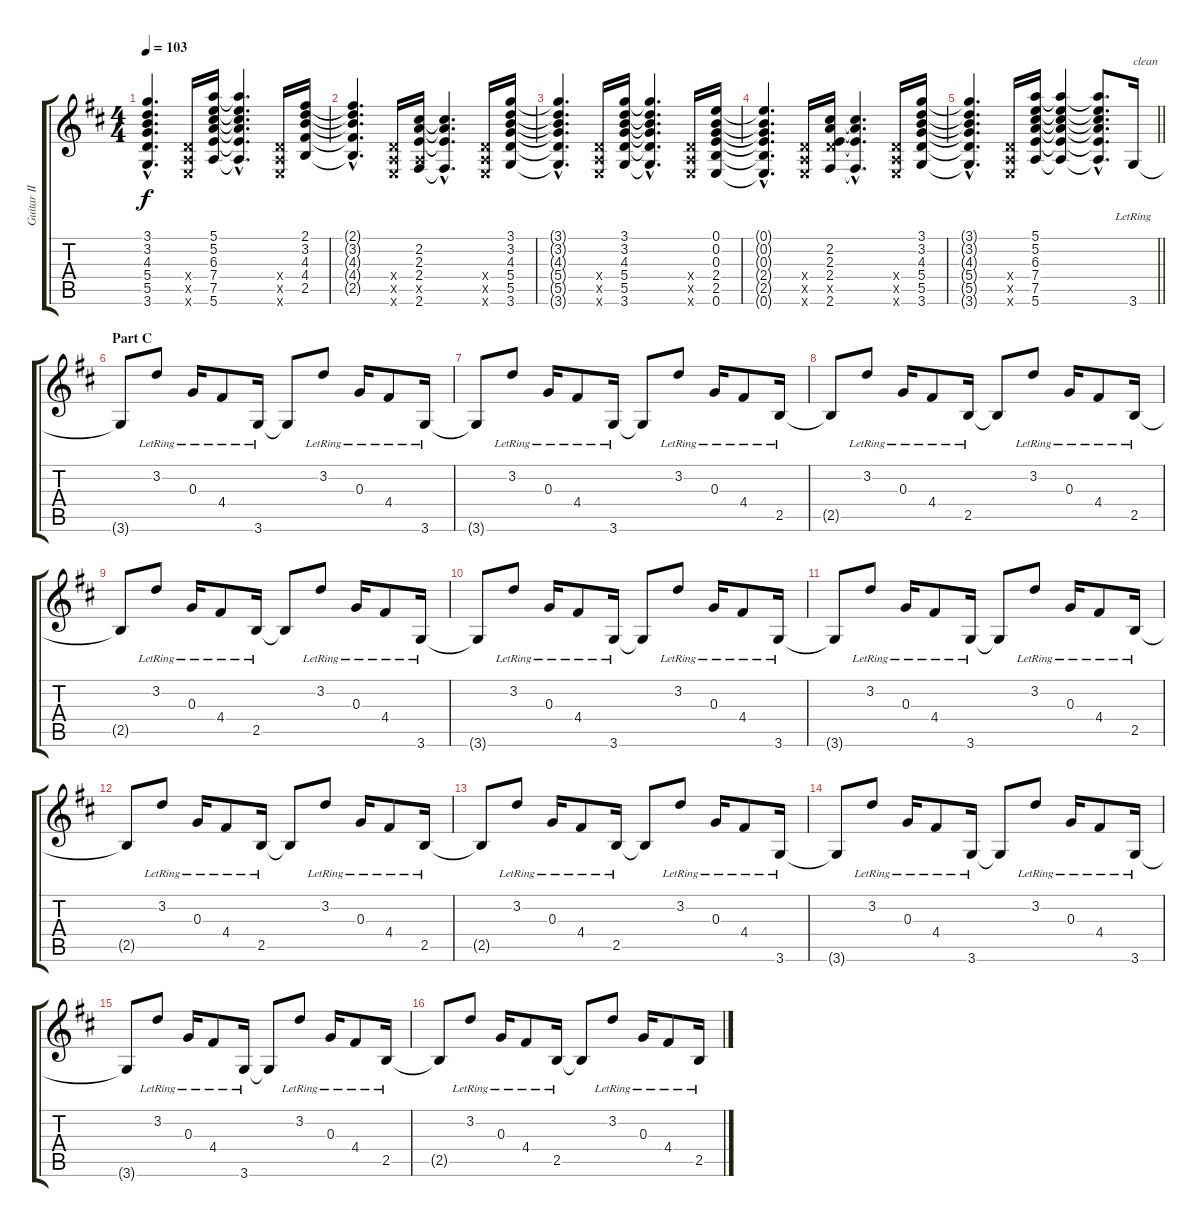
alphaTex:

\track ("Guitar II (Inoran)" "Guitar II ") {instrument distortionguitar}
\staff {score tabs}
\tuning (E4 B3 G3 D3 A2 E2) {hide}
\ts (4 4)
\tempo 103
\clef g2
\ks d
(3.1{hac t} 3.2{hac t} 4.3{hac t} 5.4{hac t} 5.5{hac t} 3.6{hac t}).4{d dy f} (0.4{x} 0.5{x} 0.6{x}).16 (5.1 5.2 6.3 7.4 7.5 5.6).16 (5.1{hac t} 5.2{hac t} 6.3{hac t} 7.4{hac t} 7.5{hac t} 5.6{hac t}).4{d} (0.4{x} 0.5{x} 0.6{x}).16 (2.1 3.2 4.3 4.4 2.5).16 |
(2.1{hac t} 3.2{hac t} 4.3{hac t} 4.4{hac t} 2.5{hac t}).4{d} (0.4{x} 0.5{x} 0.6{x}).16 (2.2 2.3 2.4 0.5{x} 2.6).16 (2.2{hac t} 2.3{hac t} 2.4{hac t} 2.6{hac t}).4{d} (0.4{x} 0.5{x} 0.6{x}).16 (3.1 3.2 4.3 5.4 5.5 3.6).16 |
(3.1{hac t} 3.2{hac t} 4.3{hac t} 5.4{hac t} 5.5{hac t} 3.6{hac t}).4{d} (0.4{x} 0.5{x} 0.6{x}).16 (3.1 3.2 4.3 5.4 5.5 3.6).16 (3.1{hac t} 3.2{hac t} 4.3{hac t} 5.4{hac t} 5.5{hac t} 3.6{hac t}).4{d} (0.4{x} 0.5{x} 0.6{x}).16 (0.1 0.2 0.3 2.4 2.5 0.6).16 |
(0.1{hac t} 0.2{hac t} 0.3{hac t} 2.4{hac t} 2.5{hac t} 0.6{hac t}).4{d} (0.4{x} 0.5{x} 0.6{x}).16 (2.2 2.3 2.4 5.5{x} 2.6).16 (2.2{hac t} 2.3{hac t} 2.4{hac t} 2.6{hac t}).4{d} (0.4{x} 0.5{x} 0.6{x}).16 (3.1 3.2 4.3 5.4 5.5 3.6).16 |
\barLineRight lightlight
(3.1{hac t} 3.2{hac t} 4.3{hac t} 5.4{hac t} 5.5{hac t} 3.6{hac t}).4{d} (0.4{x} 0.5{x} 0.6{x}).16 (5.1 5.2 6.3 7.4 7.5 5.6).16 (5.1{t} 5.2{t} 6.3{t} 7.4{t} 7.5{t} 5.6{t}).4 (5.1{hac t} 5.2{hac t} 6.3{hac t} 7.4{hac t} 7.5{hac t} 5.6{hac t}).8{d} 3.6{lr}.16{txt "clean" instrument electricguitarclean} |
\section ("" "Part C")
3.6{t}.8 3.2{lr}.8 0.3{lr}.16 4.4{lr}.8 3.6{lr}.16 3.6{t}.8 3.2{lr}.8 0.3{lr}.16 4.4{lr}.8 3.6{lr}.16 |
3.6{t}.8 3.2{lr}.8 0.3{lr}.16 4.4{lr}.8 3.6{lr}.16 3.6{t}.8 3.2{lr}.8 0.3{lr}.16 4.4{lr}.8 2.5{lr}.16 |
2.5{t}.8 3.2{lr}.8 0.3{lr}.16 4.4{lr}.8 2.5{lr}.16 2.5{t}.8 3.2{lr}.8 0.3{lr}.16 4.4{lr}.8 2.5{lr}.16 |
2.5{t}.8 3.2{lr}.8 0.3{lr}.16 4.4{lr}.8 2.5{lr}.16 2.5{t}.8 3.2{lr}.8 0.3{lr}.16 4.4{lr}.8 3.6{lr}.16 |
3.6{t}.8 3.2{lr}.8 0.3{lr}.16 4.4{lr}.8 3.6{lr}.16 3.6{t}.8 3.2{lr}.8 0.3{lr}.16 4.4{lr}.8 3.6{lr}.16 |
3.6{t}.8 3.2{lr}.8 0.3{lr}.16 4.4{lr}.8 3.6{lr}.16 3.6{t}.8 3.2{lr}.8 0.3{lr}.16 4.4{lr}.8 2.5{lr}.16 |
2.5{t}.8 3.2{lr}.8 0.3{lr}.16 4.4{lr}.8 2.5{lr}.16 2.5{t}.8 3.2{lr}.8 0.3{lr}.16 4.4{lr}.8 2.5{lr}.16 |
2.5{t}.8 3.2{lr}.8 0.3{lr}.16 4.4{lr}.8 2.5{lr}.16 2.5{t}.8 3.2{lr}.8 0.3{lr}.16 4.4{lr}.8 3.6{lr}.16 |
3.6{t}.8 3.2{lr}.8 0.3{lr}.16 4.4{lr}.8 3.6{lr}.16 3.6{t}.8 3.2{lr}.8 0.3{lr}.16 4.4{lr}.8 3.6{lr}.16 |
3.6{t}.8 3.2{lr}.8 0.3{lr}.16 4.4{lr}.8 3.6{lr}.16 3.6{t}.8 3.2{lr}.8 0.3{lr}.16 4.4{lr}.8 2.5{lr}.16 |
2.5{t}.8 3.2{lr}.8 0.3{lr}.16 4.4{lr}.8 2.5{lr}.16 2.5{t}.8 3.2{lr}.8 0.3{lr}.16 4.4{lr}.8 2.5{lr}.16
